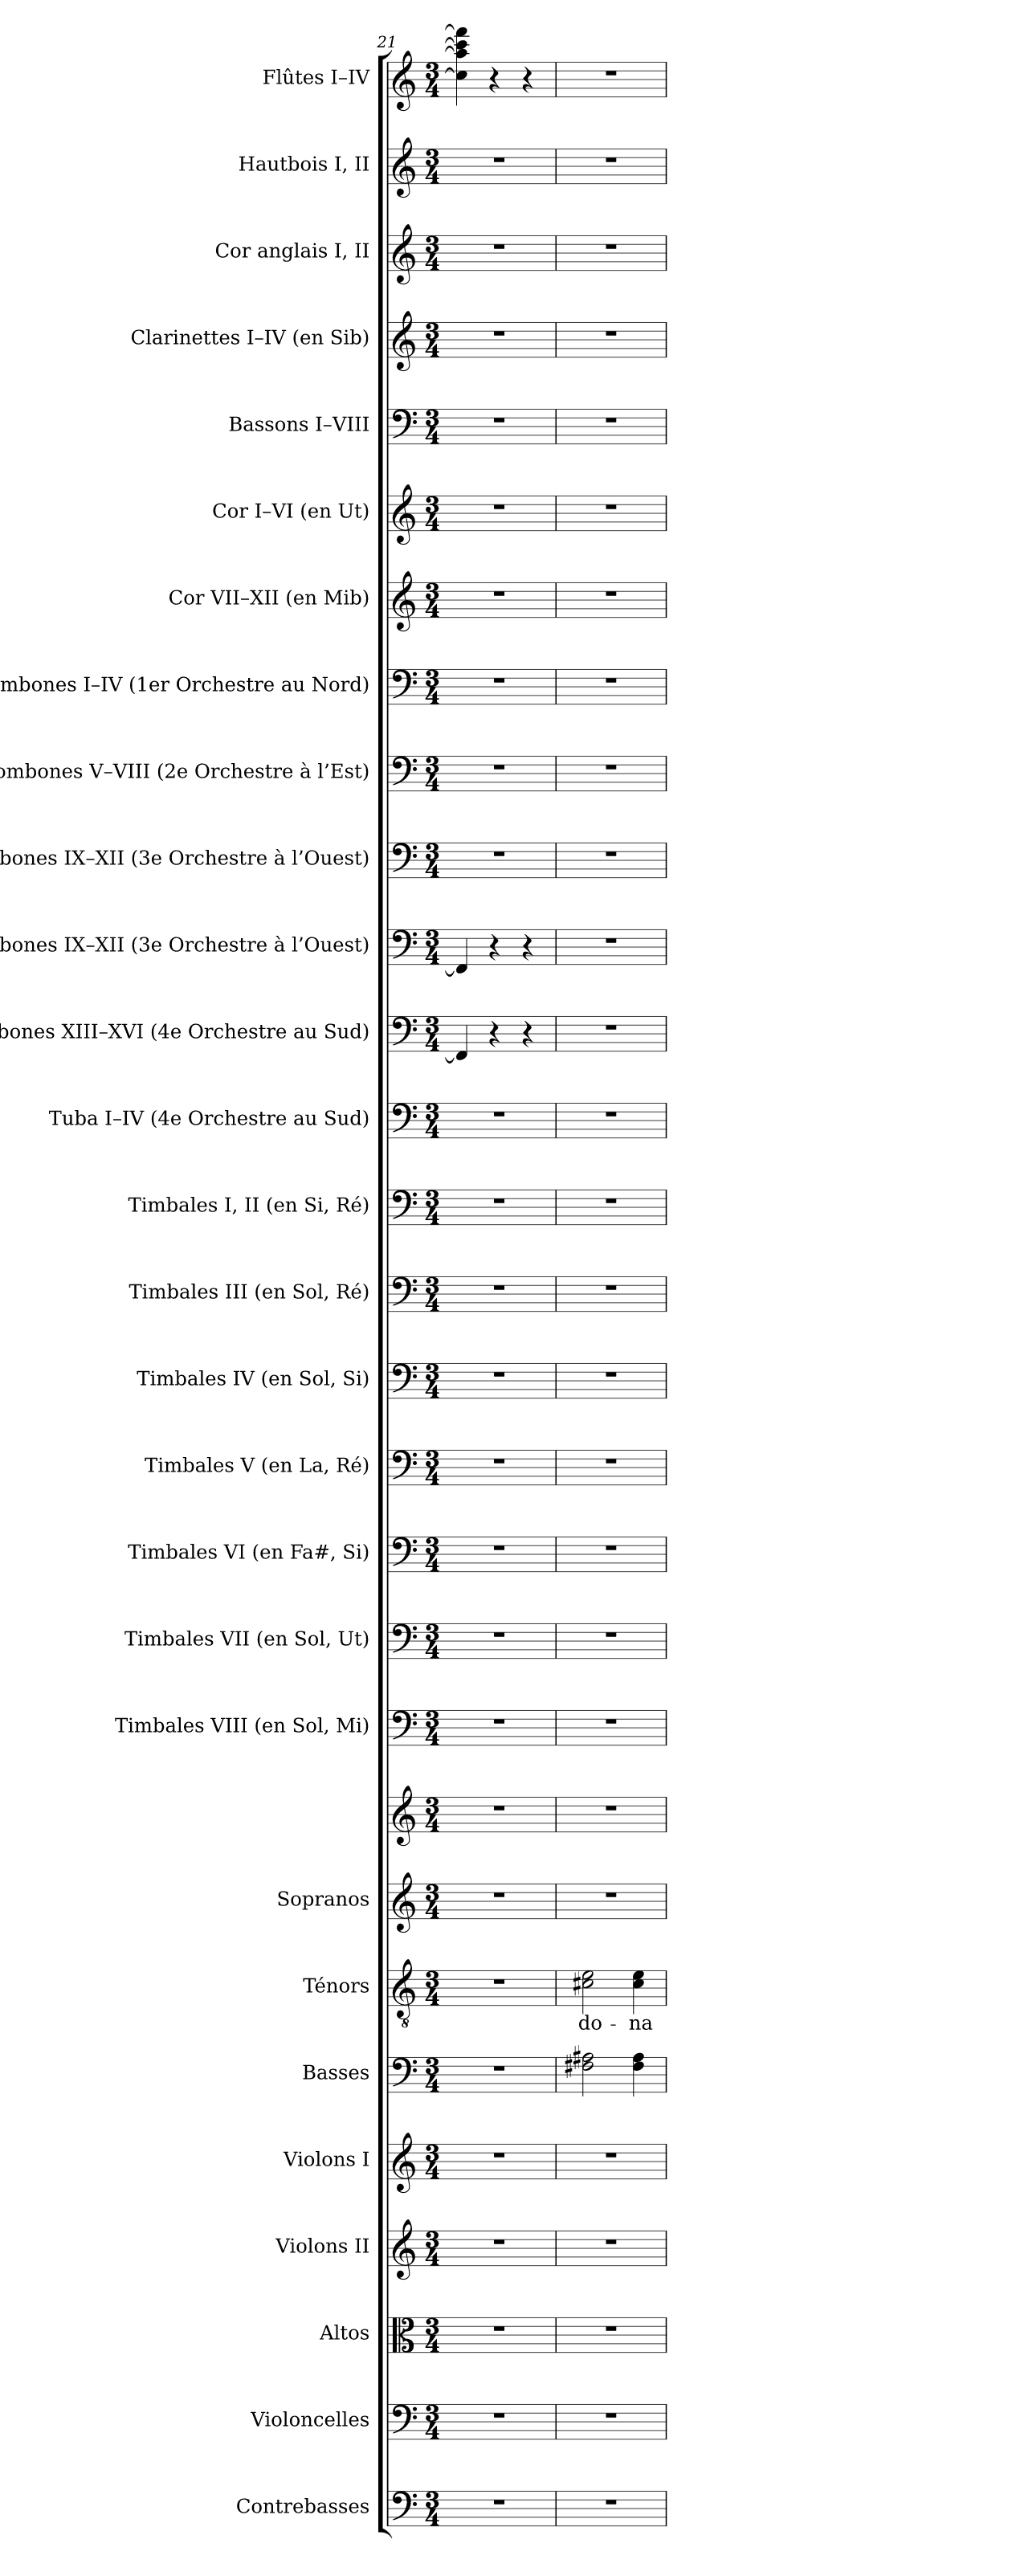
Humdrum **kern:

**kern	**kern	**kern	**kern	**kern	**kern	**kern	**text	**kern	**kern	**kern	**kern	**kern	**kern	**kern	**kern	**kern	**kern	**kern	**kern	**kern	**kern	**kern	**kern	**kern	**kern	**kern	**kern	**kern	**kern
*part28	*part27	*part26	*part25	*part24	*part23	*part22	*part22	*part21	*part21	*part20	*part19	*part18	*part17	*part16	*part15	*part14	*part13	*part12	*part11	*part10	*part9	*part8	*part7	*part6	*part5	*part4	*part3	*part2	*part1
*staff29	*staff28	*staff27	*staff26	*staff25	*staff24	*staff23	*staff23	*staff22	*staff21	*staff20	*staff19	*staff18	*staff17	*staff16	*staff15	*staff14	*staff13	*staff12	*staff11	*staff10	*staff9	*staff8	*staff7	*staff6	*staff5	*staff4	*staff3	*staff2	*staff1
*I"Contrebasses	*I"Violoncelles	*I"Altos	*I"Violons II	*I"Violons I	*I"Basses	*I"Ténors	*	*I"Sopranos	*	*I"Timbales VIII (en Sol, Mi)	*I"Timbales VII (en Sol, Ut)	*I"Timbales VI (en Fa#, Si)	*I"Timbales V (en La, Ré)	*I"Timbales IV (en Sol, Si)	*I"Timbales III (en Sol, Ré)	*I"Timbales I, II (en Si, Ré)	*I"Tuba I–IV (4e Orchestre au Sud)	*I"Trombones XIII–XVI (4e Orchestre au Sud)	*I"Trombones IX–XII (3e Orchestre à l’Ouest)	*I"Trombones IX–XII (3e Orchestre à l’Ouest)	*I"Trombones V–VIII (2e Orchestre à l’Est)	*I"Trombones I–IV (1er Orchestre au Nord)	*I"Cor VII–XII (en Mib)	*I"Cor I–VI (en Ut)	*I"Bassons I–VIII	*I"Clarinettes I–IV (en Sib)	*I"Cor anglais I, II	*I"Hautbois I, II	*I"Flûtes I–IV
*I'Cb.	*I'Vlles	*I'Altos	*I'Vns II	*I'Vns I	*I'Basses	*I'Tén.	*	*I'Sopr.	*	*I'VIII	*I'VII	*I'VI	*I'Timb.  V	*I'IV	*I'III	*I'I, II	*I'Tb.	*I'4e Orchestre	*	*I'Trb.  3e Orchestre	*I'2e Orchestre	*I'1er Orchestre	*I'Cor (Mib)	*I'Cor (Ut)	*I'Bns	*I'Cl. (Sib)	*I'C. a.	*I'Hb.	*I'Fl.
*clefF4	*clefF4	*clefC3	*clefG2	*clefG2	*clefF4	*clefGv2	*	*clefG2	*clefG2	*clefF4	*clefF4	*clefF4	*clefF4	*clefF4	*clefF4	*clefF4	*clefF4	*clefF4	*clefF4	*clefF4	*clefF4	*clefF4	*clefG2	*clefG2	*clefF4	*clefG2	*clefG2	*clefG2	*clefG2
*ITrd7c12	*	*	*	*	*	*ITrd7c12	*	*	*	*	*	*	*	*	*	*	*	*	*	*	*	*	*ITrd5c9	*ITrd7c12	*	*ITrd1c2	*ITrd4c7	*	*
*k[]	*k[]	*k[]	*k[]	*k[]	*k[]	*k[]	*	*k[]	*k[]	*k[]	*k[]	*k[]	*k[]	*k[]	*k[]	*k[]	*k[]	*k[]	*k[]	*k[]	*k[]	*k[]	*k[b-e-a-]	*k[]	*k[]	*k[b-e-]	*k[b-]	*k[]	*k[]
*C:	*C:	*C:	*C:	*C:	*C:	*C:	*	*C:	*C:	*C:	*C:	*C:	*C:	*C:	*C:	*C:	*C:	*C:	*C:	*C:	*C:	*C:	*E-:	*C:	*C:	*B-:	*F:	*C:	*C:
*M3/4	*M3/4	*M3/4	*M3/4	*M3/4	*M3/4	*M3/4	*	*M3/4	*M3/4	*M3/4	*M3/4	*M3/4	*M3/4	*M3/4	*M3/4	*M3/4	*M3/4	*M3/4	*M3/4	*M3/4	*M3/4	*M3/4	*M3/4	*M3/4	*M3/4	*M3/4	*M3/4	*M3/4	*M3/4
=21	=21	=21	=21	=21	=21	=21	=21	=21	=21	=21	=21	=21	=21	=21	=21	=21	=21	=21	=21	=21	=21	=21	=21	=21	=21	=21	=21	=21	=21
!LO:N:vis=1	!LO:N:vis=1	!LO:N:vis=1	!LO:N:vis=1	!LO:N:vis=1	!LO:N:vis=1	!LO:N:vis=1	!	!LO:N:vis=1	!LO:N:vis=1	!LO:N:vis=1	!LO:N:vis=1	!LO:N:vis=1	!LO:N:vis=1	!LO:N:vis=1	!LO:N:vis=1	!LO:N:vis=1	!LO:N:vis=1	!	!	!LO:N:vis=1	!LO:N:vis=1	!LO:N:vis=1	!LO:N:vis=1	!LO:N:vis=1	!LO:N:vis=1	!LO:N:vis=1	!LO:N:vis=1	!LO:N:vis=1	!
2.r	2.r	2.r	2.r	2.r	2.r	2.r	.	2.r	2.r	2.r	2.r	2.r	2.r	2.r	2.r	2.r	2.r	4FF#i/]	4FF#i/]	2.r	2.r	2.r	2.r	2.r	2.r	2.r	2.r	2.r	4cc#i\] 4aa#i] 4ccc#i] 4fff#i]
.	.	.	.	.	.	.	.	.	.	.	.	.	.	.	.	.	.	4r	4r	.	.	.	.	.	.	.	.	.	4r
.	.	.	.	.	.	.	.	.	.	.	.	.	.	.	.	.	.	4r	4r	.	.	.	.	.	.	.	.	.	4r
=22	=22	=22	=22	=22	=22	=22	=22	=22	=22	=22	=22	=22	=22	=22	=22	=22	=22	=22	=22	=22	=22	=22	=22	=22	=22	=22	=22	=22	=22
!LO:N:vis=1	!LO:N:vis=1	!LO:N:vis=1	!LO:N:vis=1	!LO:N:vis=1	!	!	!	!	!	!	!	!	!	!	!	!	!	!	!	!	!	!	!	!	!	!	!	!	!
!	!	!	!	!	!	!	!LO:LY:b:color=#000000	!LO:N:vis=1	!LO:N:vis=1	!LO:N:vis=1	!LO:N:vis=1	!LO:N:vis=1	!LO:N:vis=1	!LO:N:vis=1	!LO:N:vis=1	!LO:N:vis=1	!LO:N:vis=1	!LO:N:vis=1	!LO:N:vis=1	!LO:N:vis=1	!LO:N:vis=1	!LO:N:vis=1	!LO:N:vis=1	!LO:N:vis=1	!LO:N:vis=1	!LO:N:vis=1	!LO:N:vis=1	!LO:N:vis=1	!LO:N:vis=1
2.r	2.r	2.r	2.r	2.r	2F#Xi\ 2A#Xi	2C#Xi\ 2Ei	do-	2.r	2.r	2.r	2.r	2.r	2.r	2.r	2.r	2.r	2.r	2.r	2.r	2.r	2.r	2.r	2.r	2.r	2.r	2.r	2.r	2.r	2.r
!	!	!	!	!	!	!	!LO:LY:b:color=#000000	!	!	!	!	!	!	!	!	!	!	!	!	!	!	!	!	!	!	!	!	!	!
.	.	.	.	.	4F#i\ 4A#i	4C#i\ 4Ei	-na	.	.	.	.	.	.	.	.	.	.	.	.	.	.	.	.	.	.	.	.	.	.
=	=	=	=	=	=	=	=	=	=	=	=	=	=	=	=	=	=	=	=	=	=	=	=	=	=	=	=	=	=
*-	*-	*-	*-	*-	*-	*-	*-	*-	*-	*-	*-	*-	*-	*-	*-	*-	*-	*-	*-	*-	*-	*-	*-	*-	*-	*-	*-	*-	*-
